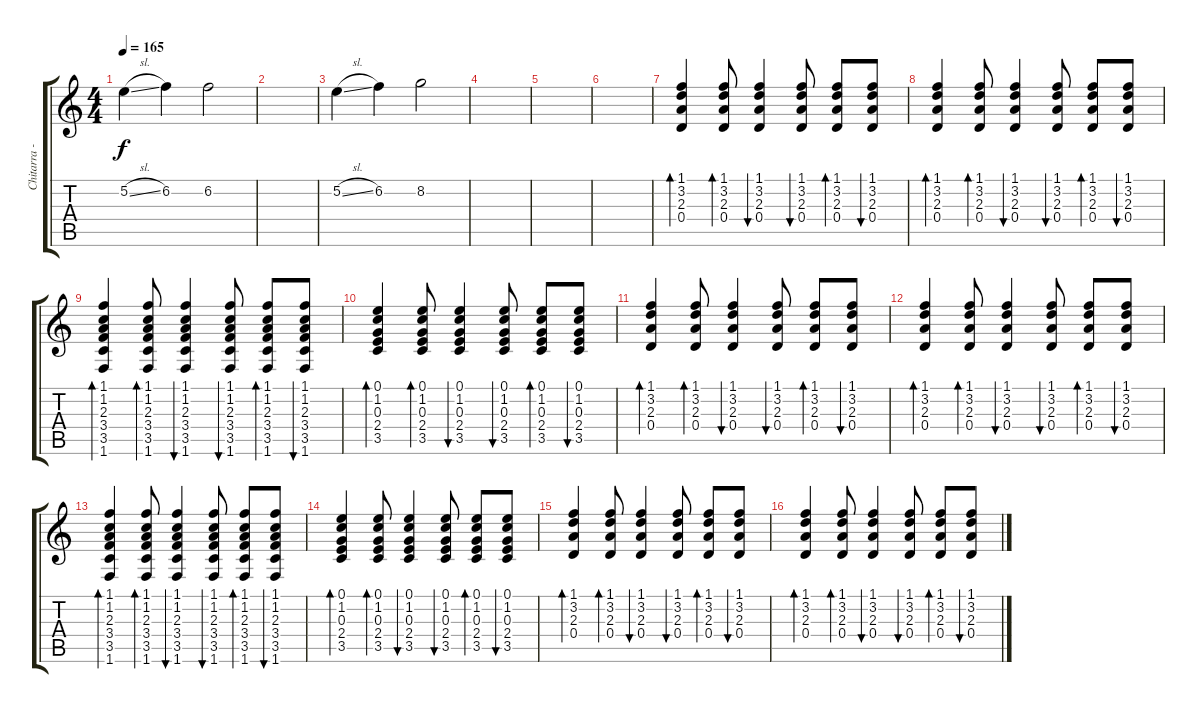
\track ("Chitarra - 2" "Chitarra -") {instrument acousticguitarsteel}
\staff {score tabs}
\tuning (E4 B3 G3 D3 A2 E2) {hide}
\ts (4 4)
\tempo 165
\clef g2
\ks c
5.2{sl}.4{dy f} 6.2.4 6.2.2 |
|
5.2{sl}.4 6.2.4 8.2.2 |
|
|
|
(1.1 3.2 2.3 0.4).4{bd 240} (1.1 3.2 2.3 0.4).8{bd 240} (1.1 3.2 2.3 0.4).4{bu 240} (1.1 3.2 2.3 0.4).8{bu 240} (1.1 3.2 2.3 0.4).8{bd 60} (1.1 3.2 2.3 0.4).8{bu 60} |
(1.1 3.2 2.3 0.4).4{bd 60} (1.1 3.2 2.3 0.4).8{bd 60} (1.1 3.2 2.3 0.4).4{bu 60} (1.1 3.2 2.3 0.4).8{bu 60} (1.1 3.2 2.3 0.4).8{bd 60} (1.1 3.2 2.3 0.4).8{bu 60} |
(1.1 1.2 2.3 3.4 3.5 1.6).4{bd 60} (1.1 1.2 2.3 3.4 3.5 1.6).8{bd 60} (1.1 1.2 2.3 3.4 3.5 1.6).4{bu 60} (1.1 1.2 2.3 3.4 3.5 1.6).8{bu 60} (1.1 1.2 2.3 3.4 3.5 1.6).8{bd 60} (1.1 1.2 2.3 3.4 3.5 1.6).8{bu 60} |
(0.1 1.2 0.3 2.4 3.5).4{bd 240} (0.1 1.2 0.3 2.4 3.5).8{bd 60} (0.1 1.2 0.3 2.4 3.5).4{bu 60} (0.1 1.2 0.3 2.4 3.5).8{bu 60} (0.1 1.2 0.3 2.4 3.5).8{bd 60} (0.1 1.2 0.3 2.4 3.5).8{bu 240} |
(1.1 3.2 2.3 0.4).4{bd 240} (1.1 3.2 2.3 0.4).8{bd 240} (1.1 3.2 2.3 0.4).4{bu 240} (1.1 3.2 2.3 0.4).8{bu 240} (1.1 3.2 2.3 0.4).8{bd 60} (1.1 3.2 2.3 0.4).8{bu 60} |
(1.1 3.2 2.3 0.4).4{bd 60} (1.1 3.2 2.3 0.4).8{bd 60} (1.1 3.2 2.3 0.4).4{bu 60} (1.1 3.2 2.3 0.4).8{bu 60} (1.1 3.2 2.3 0.4).8{bd 60} (1.1 3.2 2.3 0.4).8{bu 60} |
(1.1 1.2 2.3 3.4 3.5 1.6).4{bd 60} (1.1 1.2 2.3 3.4 3.5 1.6).8{bd 60} (1.1 1.2 2.3 3.4 3.5 1.6).4{bu 60} (1.1 1.2 2.3 3.4 3.5 1.6).8{bu 60} (1.1 1.2 2.3 3.4 3.5 1.6).8{bd 60} (1.1 1.2 2.3 3.4 3.5 1.6).8{bu 60} |
(0.1 1.2 0.3 2.4 3.5).4{bd 240} (0.1 1.2 0.3 2.4 3.5).8{bd 60} (0.1 1.2 0.3 2.4 3.5).4{bu 60} (0.1 1.2 0.3 2.4 3.5).8{bu 60} (0.1 1.2 0.3 2.4 3.5).8{bd 60} (0.1 1.2 0.3 2.4 3.5).8{bu 240} |
(1.1 3.2 2.3 0.4).4{bd 240} (1.1 3.2 2.3 0.4).8{bd 240} (1.1 3.2 2.3 0.4).4{bu 240} (1.1 3.2 2.3 0.4).8{bu 240} (1.1 3.2 2.3 0.4).8{bd 60} (1.1 3.2 2.3 0.4).8{bu 60} |
(1.1 3.2 2.3 0.4).4{bd 60} (1.1 3.2 2.3 0.4).8{bd 60} (1.1 3.2 2.3 0.4).4{bu 60} (1.1 3.2 2.3 0.4).8{bu 60} (1.1 3.2 2.3 0.4).8{bd 60} (1.1 3.2 2.3 0.4).8{bu 60}
